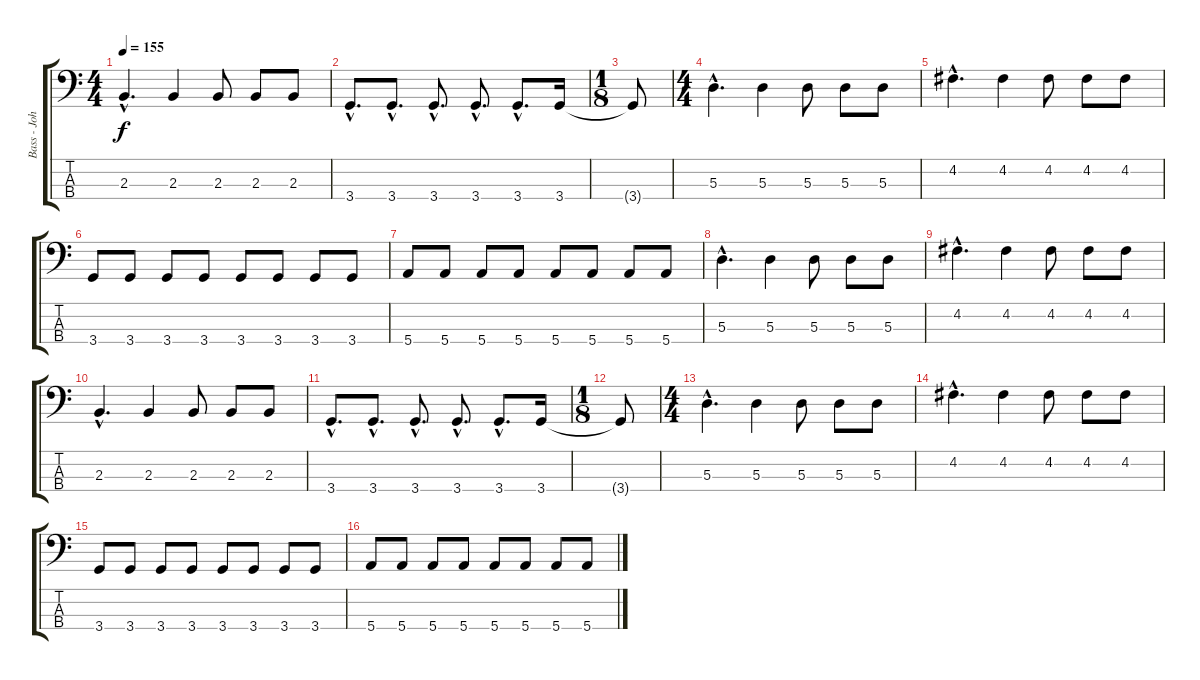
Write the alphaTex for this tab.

\track ("Bass - John" "Bass - Joh") {instrument electricbasspick}
\staff {score tabs}
\tuning (G2 D2 A1 E1) {hide}
\ts (4 4)
\tempo 155
\clef f4
\ks c
2.3{hac}.4{d dy f} 2.3.4 2.3.8 2.3.8 2.3.8 |
3.4{hac}.8{d} 3.4{hac}.8{d} 3.4{hac}.8{d} 3.4{hac}.8{d} 3.4{hac}.8{d} 3.4.16 |
\ts (1 8)
3.4{t}.8 |
\ts (4 4)
5.3{hac}.4{d} 5.3.4 5.3.8 5.3.8 5.3.8 |
4.2{hac}.4{d} 4.2.4 4.2.8 4.2.8 4.2.8 |
3.4.8 3.4.8 3.4.8 3.4.8 3.4.8 3.4.8 3.4.8 3.4.8 |
5.4.8 5.4.8 5.4.8 5.4.8 5.4.8 5.4.8 5.4.8 5.4.8 |
5.3{hac}.4{d} 5.3.4 5.3.8 5.3.8 5.3.8 |
4.2{hac}.4{d} 4.2.4 4.2.8 4.2.8 4.2.8 |
2.3{hac}.4{d} 2.3.4 2.3.8 2.3.8 2.3.8 |
3.4{hac}.8{d} 3.4{hac}.8{d} 3.4{hac}.8{d} 3.4{hac}.8{d} 3.4{hac}.8{d} 3.4.16 |
\ts (1 8)
3.4{t}.8 |
\ts (4 4)
5.3{hac}.4{d} 5.3.4 5.3.8 5.3.8 5.3.8 |
4.2{hac}.4{d} 4.2.4 4.2.8 4.2.8 4.2.8 |
3.4.8 3.4.8 3.4.8 3.4.8 3.4.8 3.4.8 3.4.8 3.4.8 |
5.4.8 5.4.8 5.4.8 5.4.8 5.4.8 5.4.8 5.4.8 5.4.8
